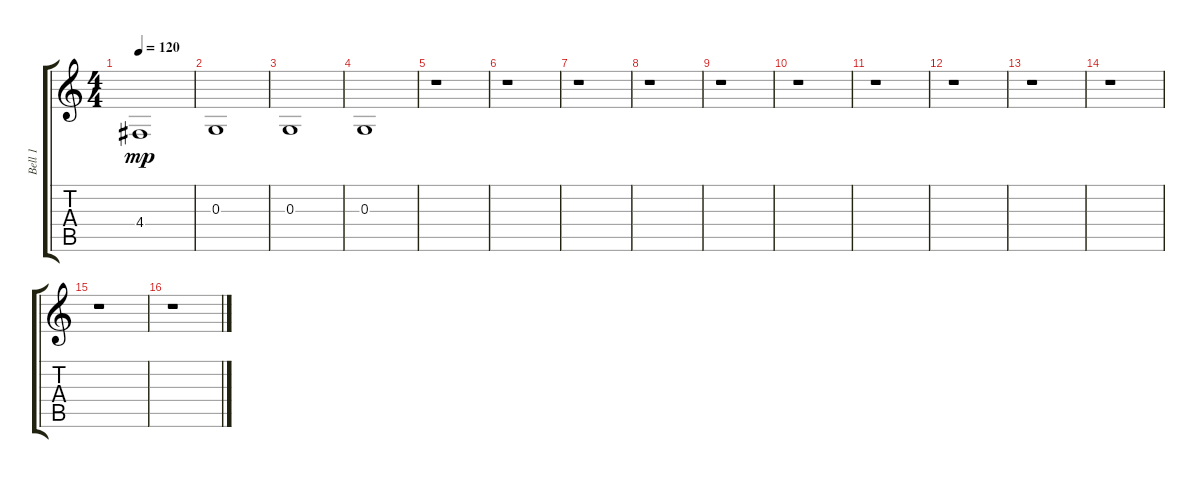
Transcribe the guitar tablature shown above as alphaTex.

\track ("Bell 1" "Bell 1") {instrument tubularbells}
\staff {score tabs}
\tuning (E4 B3 G3 D3 A2 E2) {hide}
\ts (4 4)
\tempo 120
\clef g2
\ks c
4.4.1{dy mp} |
0.3.1 |
0.3.1 |
0.3.1 |
r.1 |
r.1 |
r.1 |
r.1 |
r.1 |
r.1 |
r.1 |
r.1 |
r.1 |
r.1 |
r.1 |
r.1
